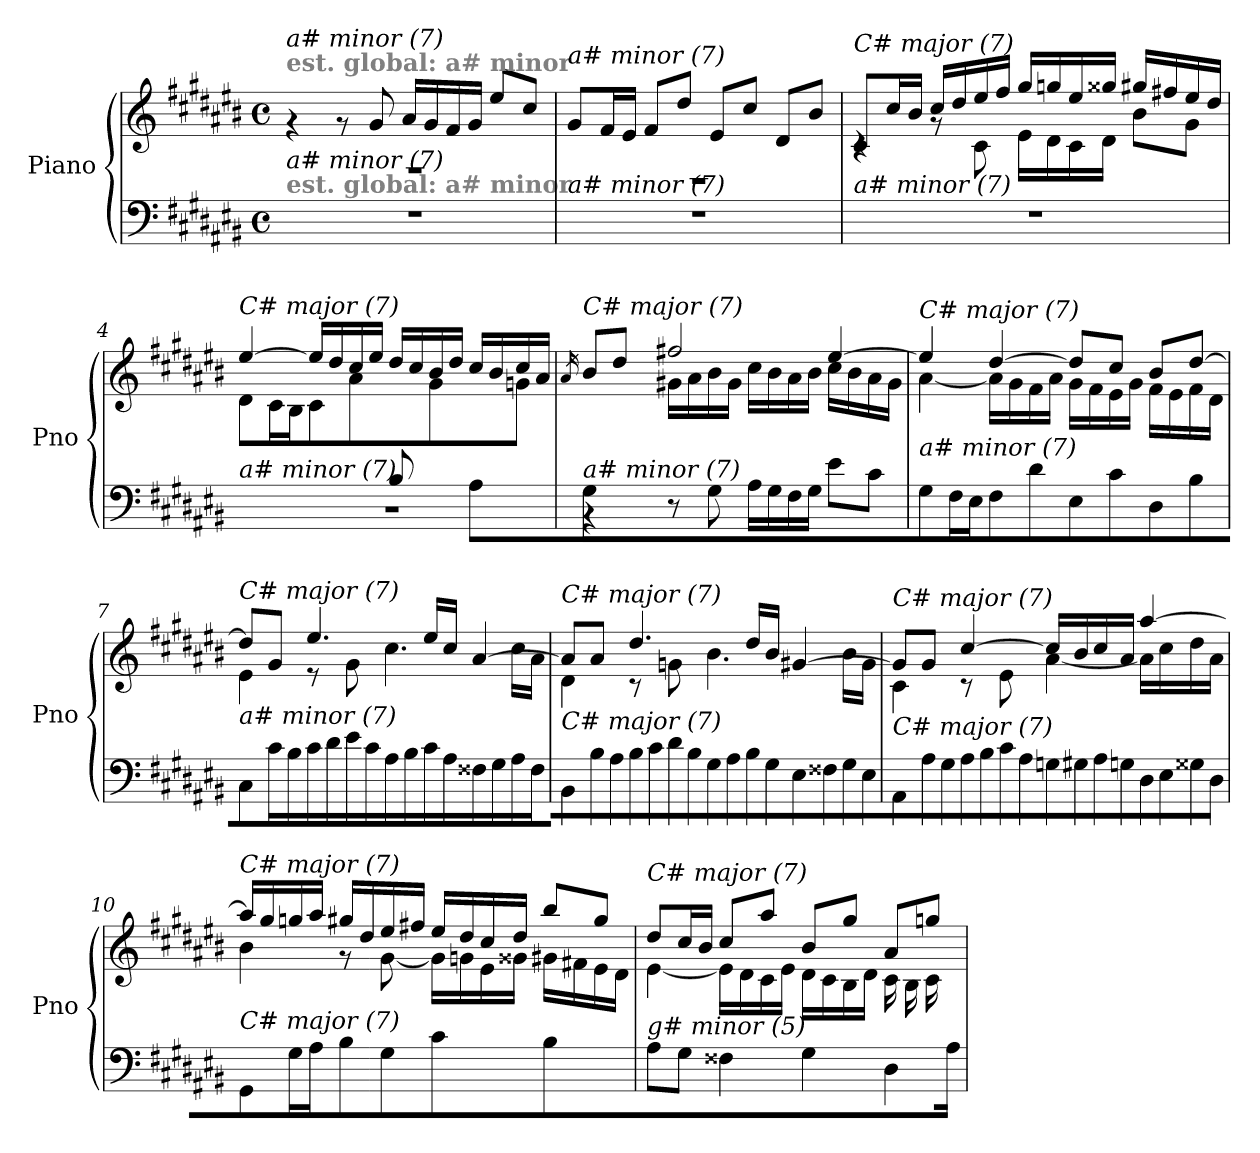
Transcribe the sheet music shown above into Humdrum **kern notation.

**kern	**kern
*part1	*part1
*staff2	*staff1
*I"Piano	*
*I'Pno	*
*clefF4	*clefG2
*k[f#c#g#d#a#e#b#]	*k[f#c#g#d#a#e#b#]
*M4/4	*M4/4
*met(c)	*met(c)
=1	=1
*	*^
!	!LO:TX:a:B:color=#808080:t=est. global&colon; a# minor	!
!	!LO:TX:i:t=a# minor (7)	!
!LO:TX:a:B:color=#808080:t=est. global&colon; a# minor	!	!
!LO:TX:i:t=a# minor (7)	!	!
1r	1rF	4rg
.	.	8rg
.	.	8g#/
.	.	16a#/LL
.	.	16g#/
.	.	16f#/
.	.	16g#/JJ
.	.	8ee#/L
.	.	8cc#/J
=2	=2	=2
!	!LO:TX:i:t=a# minor (7)	!
!LO:TX:i:t=a# minor (7)	!	!
1r	1rD	8g#/L
.	.	16f#/L
.	.	16e#/JJ
.	.	8f#/L
.	.	8dd#/J
.	.	8e#/L
.	.	8cc#/J
.	.	8d#/L
.	.	8b#/J
=3	=3	=3
!	!LO:TX:i:t=C# major (7)	!
!LO:TX:i:t=a# minor (7)	!	!
1r	8c#/L	4rc
.	16cc#/L	.
.	16b#/JJ	.
.	16cc#/LL	8rg
.	16dd#/	.
.	16ee#/	8c#\
.	16ff#/JJ	.
.	16gg#/LL	16e#\LL
.	16ggni/	16d#\
.	16ee#/	16c#\
.	16gg##i/JJ	16d#\JJ
.	16gg#/LL	8b#\L
.	16ff#X/	.
.	16ee#/	8g#\J
.	16dd#/JJ	.
!!LO:LB:g=z	!!
=4	=4	=4
*^	*	*
!	!	!LO:TX:i:t=C# major (7)	!
!LO:TX:i:t=a# minor (7)	!	!	!
2ryy	1r	[4ee#/	8d#\L
.	.	.	16c#\L
.	.	.	16B#\JJ
.	.	16ee#/LL]	8c#\L
.	.	16dd#/	.
.	.	16cc#/	8a#\J
.	.	16ee#/JJ	.
8B#/L	.	16dd#/LL	8ryy
.	.	16cc#/	.
8ryy	.	16b#/	8g#\J
.	.	16dd#/JJ	.
8A#/L	.	16cc#/LL	8ryy
.	.	16b#/	.
8ryy	.	16cc#/	8gni\J
.	.	16a#/JJ	.
=5	=5	=5	=5
.	.	16qa#/	.
!	!	!LO:TX:i:t=C# major (7)	!
!LO:TX:i:t=a# minor (7)	!	!	!
8G#/L	4rBB	8b#/L	8ryy
2..ryy	.	8dd#/J	16g#\L
.	.	.	16gni\JJ
.	8r	2ff#X/	16g#\LL
.	.	.	16a#\
.	8G#\	.	16b#\
.	.	.	16g#\JJ
.	16A#\LL	.	16cc#\LL
.	16G#\	.	16b#\
.	16F#\	.	16a#\
.	16G#\JJ	.	16b#\JJ
.	8e#\L	[4ee#/	16cc#\LL
.	.	.	16b#\
.	8c#\J	.	16a#\
.	.	.	16g#\JJ
*v	*v	*	*
=6	=6	=6
!	!LO:TX:i:t=C# major (7)	!
!LO:TX:i:t=a# minor (7)	!	!
8G#\L	4ee#/]	[4a#\
16F#\L	.	.
16E#\JJ	.	.
8F#\L	[4dd#/	16a#\LL]
.	.	16g#\
8d#\J	.	16f#\
.	.	16a#\JJ
8E#\L	8dd#/L]	16g#\LL
.	.	16f#\
8c#\J	8cc#/J	16e#\
.	.	16g#\JJ
8D#\L	8b#/L	16f#\LL
.	.	16e#\
8B#\J	[8dd#/J	16f#\
.	.	16d#\JJ
!!LO:LB:g=z	!!
=7	=7	=7
!	!LO:TX:i:t=C# major (7)	!
!LO:TX:i:t=a# minor (7)	!	!
8C#\L	8dd#/L]	4e#\
16c#\L	8g#/J	.
16B#\JJ	.	.
16c#\LL	4.ee#/	8r
16d#\	.	.
16e#\	.	8g#\
16c#\JJ	.	.
16A#\LL	.	4.cc#\
16B#\	.	.
16c#\	16ee#/LL	.
16A#\JJ	16cc#/JJ	.
16F##X\LL	[4a#/	.
16G#\	.	.
16A#\	.	16cc#\LL
16F##\JJ	.	16a#\JJ
=8	=8	=8
!	!LO:TX:i:t=C# major (7)	!
!LO:TX:i:t=C# major (7)	!	!
8BB#\L	8a#/L]	4d#\
16B#\L	8a#/J	.
16A#\JJ	.	.
16B#\LL	4.dd#/	8r
16c#\	.	.
16d#\	.	8gni\
16B#\JJ	.	.
16G#\LL	.	4.b#\
16A#\	.	.
16B#\	16dd#/LL	.
16G#\JJ	16b#/JJ	.
16E#\LL	[4g#/	.
16F##Xj\	.	.
16G#\	.	16b#\LL
16E#\JJ	.	16g#\JJ
=9	=9	=9
!	!LO:TX:i:t=C# major (7)	!
!LO:TX:i:t=C# major (7)	!	!
8AA#\L	8g#/L]	4c#\
16A#\L	8g#/J	.
16G#\JJ	.	.
16A#\LL	[4cc#/	8r
16B#\	.	.
16c#\	.	8e#\
16A#\JJ	.	.
16Gni\LL	16cc#/LL]	[4a#\
16G#\	16b#/	.
16A#\	16cc#/	.
16Gni\JJ	16a#/JJ	.
16D#\LL	[4aa#/	16a#\LL]
16E#\	.	16cc#\
16G##Xi\	.	16dd#\
16D#\JJ	.	16a#\JJ
!!LO:LB:g=z	!!
=10	=10	=10
!	!LO:TX:i:t=C# major (7)	!
!LO:TX:i:t=C# major (7)	!	!
8GG#\L	16aa#/LL]	4b#\
.	16gg#/	.
16G#\L	16ggni/	.
16A#\JJ	16aa#/JJ	.
8B#\L	16gg#/LL	8r
.	16dd#/	.
8G#\J	16ee#/	[8g#\
.	16ff#X/JJ	.
4c#\	16ee#/LL	16g#\LL]
.	16dd#/	16gni\
.	16cc#/	16e#\
.	16dd#/JJ	16g##i\JJ
4B#\	8bb#/L	16g#\LL
.	.	16f#X\
.	8gg#/J	16e#\
.	.	16d#\JJ
=11	=11	=11
*^	*	*
!	!	!LO:TX:i:t=C# major (7)	!
!LO:TX:i:t=g# minor (5)	!	!	!
2...ryy	8A#\L	8dd#/L	[4e#\
.	8G#\J	16cc#/L	.
.	.	16b#/JJ	.
.	4F##X\	8cc#/L	16e#\LL]
.	.	.	16d#\
.	.	8aa#/J	16c#\
.	.	.	16e#\JJ
.	4G#\	8b#/L	16d#\LL
.	.	.	16c#\
.	.	8gg#/J	16B#\
.	.	.	16d#\JJ
.	4D#\	8a#/L	16c#\LL
.	.	.	16B#\
.	.	8ggni/J	16c#\
16A#/JJ	.	.	16ryy
*v	*v	*	*
*	*v	*v
=	=
*-	*-
